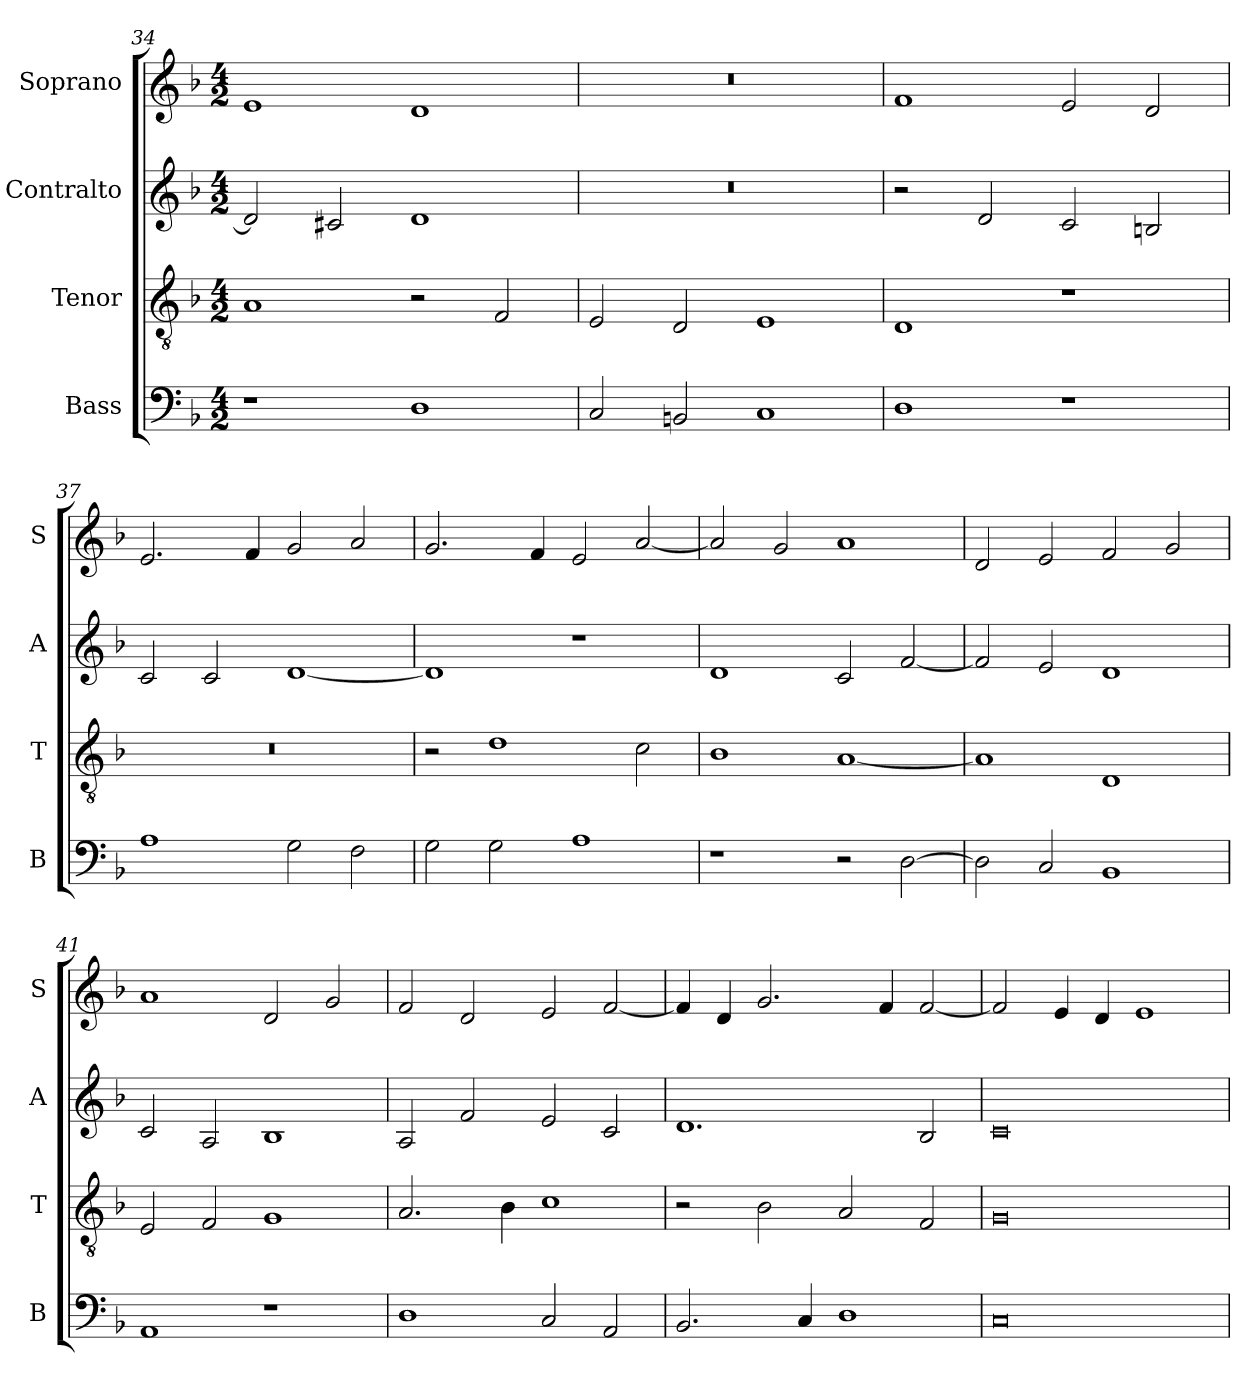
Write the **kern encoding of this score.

**kern	**kern	**kern	**kern
*part4	*part3	*part2	*part1
*staff4	*staff3	*staff2	*staff1
*I"Bass	*I"Tenor	*I"Contralto	*I"Soprano
*I'B	*I'T	*I'A	*I'S
*clefF4	*clefGv2	*clefG2	*clefG2
*k[b-]	*k[b-]	*k[b-]	*k[b-]
*F:ion	*F:ion	*F:ion	*F:ion
*M4/2	*M4/2	*M4/2	*M4/2
=34	=34	=34	=34
1r	1A	2d]	1e
.	.	2c#X	.
1D	2r	1d	1d
.	2F	.	.
=35	=35	=35	=35
2C	2E	0r	0r
2BBn	2D	.	.
1C	1E	.	.
=36	=36	=36	=36
1D	1D	2r	1f
.	.	2d	.
1r	1r	2c	2e
.	.	2Bn	2d
=37	=37	=37	=37
1A	0r	2c	2.e
.	.	2c	.
.	.	.	4f
2G	.	[1d	2g
2F	.	.	2a
=38	=38	=38	=38
2G	2r	1d]	2.g
2G	1d	.	.
.	.	.	4f
1A	.	1r	2e
.	2c	.	[2a
=39	=39	=39	=39
1r	1B-	1d	2a]
.	.	.	2g
2r	[1A	2c	1a
[2D	.	[2f	.
=40	=40	=40	=40
2D]	1A]	2f]	2d
2C	.	2e	2e
1BB-	1D	1d	2f
.	.	.	2g
=41	=41	=41	=41
1AA	2E	2c	1a
.	2F	2A	.
1r	1G	1B-	2d
.	.	.	2g
=42	=42	=42	=42
1D	2.A	2A	2f
.	.	2f	2d
.	4B-	.	.
2C	1c	2e	2e
2AA	.	2c	[2f
=43	=43	=43	=43
2.BB-	2r	1.d	4f]
.	.	.	4d
.	2B-	.	2.g
4C	.	.	.
1D	2A	.	.
.	.	.	4f
.	2F	2B-	[2f
=44	=44	=44	=44
0C	0G	0c	2f]
.	.	.	4e
.	.	.	4d
.	.	.	1e
=	=	=	=
*-	*-	*-	*-
